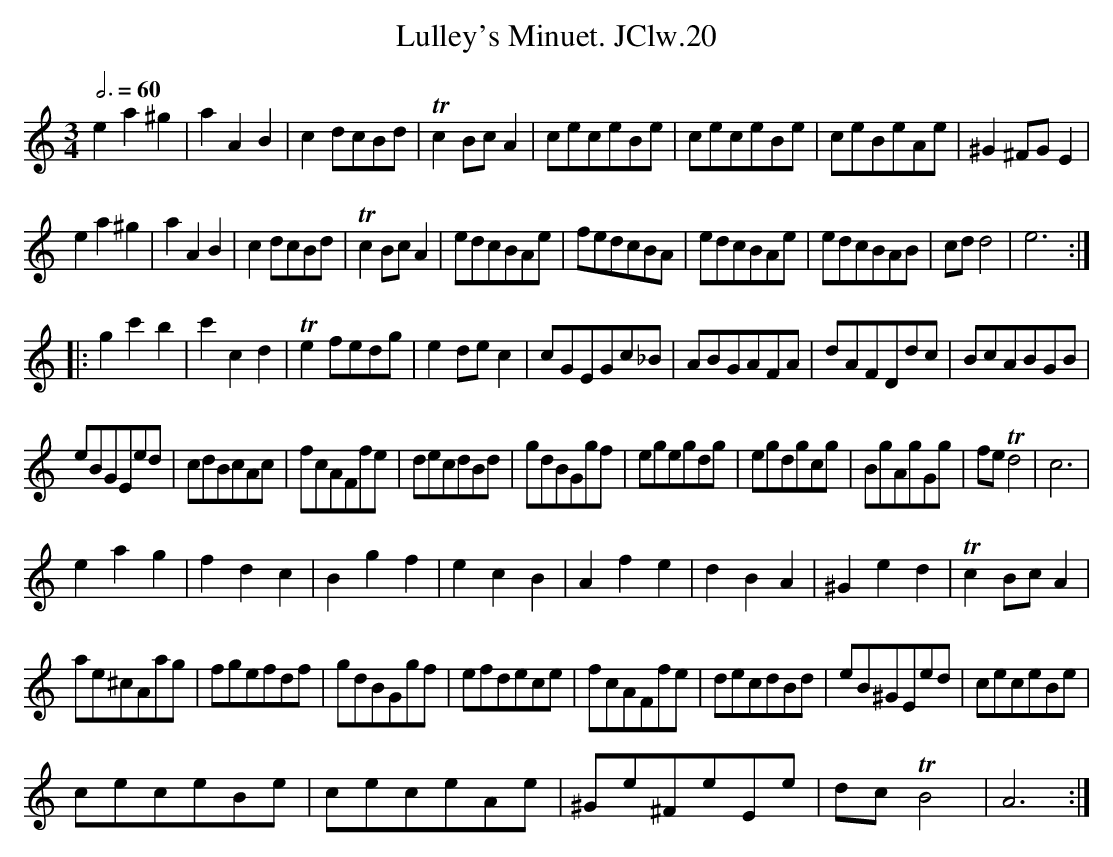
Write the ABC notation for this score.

X:1
T:Lulley's Minuet. JClw.20
L:1/8
M:3/4
Q:3/4=60
K:C
e2a2^g2|a2A2B2|c2 dcBd|Tc2 BcA2|ceceBe|ceceBe|ceBeAe|^G2^FGE2|!
e2a2^g2|a2A2B2|c2 dcBd|Tc2 BcA2|edcBAe|fedcBA|edcBAe|edcBAB|cdd4|e6::!
g2c'2b2|c'2c2d2|Te2 fedg|e2de c2|cGEGc_B|ABGAFA|dAFDdc|BcABGB|!
eBGEed|cdBcAc|fcAFfe|decdBd|gdBGgf|egegdg|egdgcg|BgAgGg|feTd4|c6|!
e2a2g2|f2d2c2|B2g2f2|e2c2B2|A2f2e2|d2B2A2|^G2e2d2|Tc2BcA2|!
ae^cAag|fgefdf|gdBGgf|efdece|fcAFfe|decdBd|eB^GEed|ceceBe|!
ceceBe|ceceAe|^Ge^FeEe|dc TB4|A6:|
